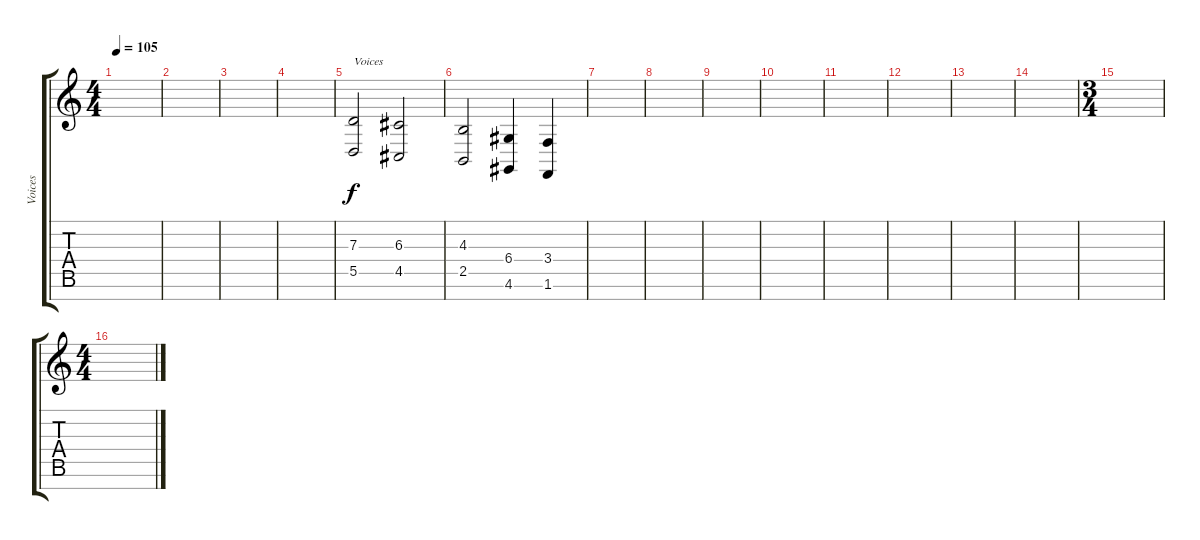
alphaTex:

\track ("Voices" "Voices") {instrument voiceoohs}
\staff {score tabs}
\tuning (E4 B3 G3 D3 A2 E2 B1) {hide}
\ts (4 4)
\tempo 105
\clef g2
\ks c
|
|
|
|
(7.3 5.5).2{txt "Voices" instrument voiceoohs} (6.3 4.5).2 |
(4.3 2.5).2 (6.4 4.6).4 (3.4 1.6).4 |
|
|
|
|
|
|
|
|
\ts (3 4)
|
\ts (4 4)
